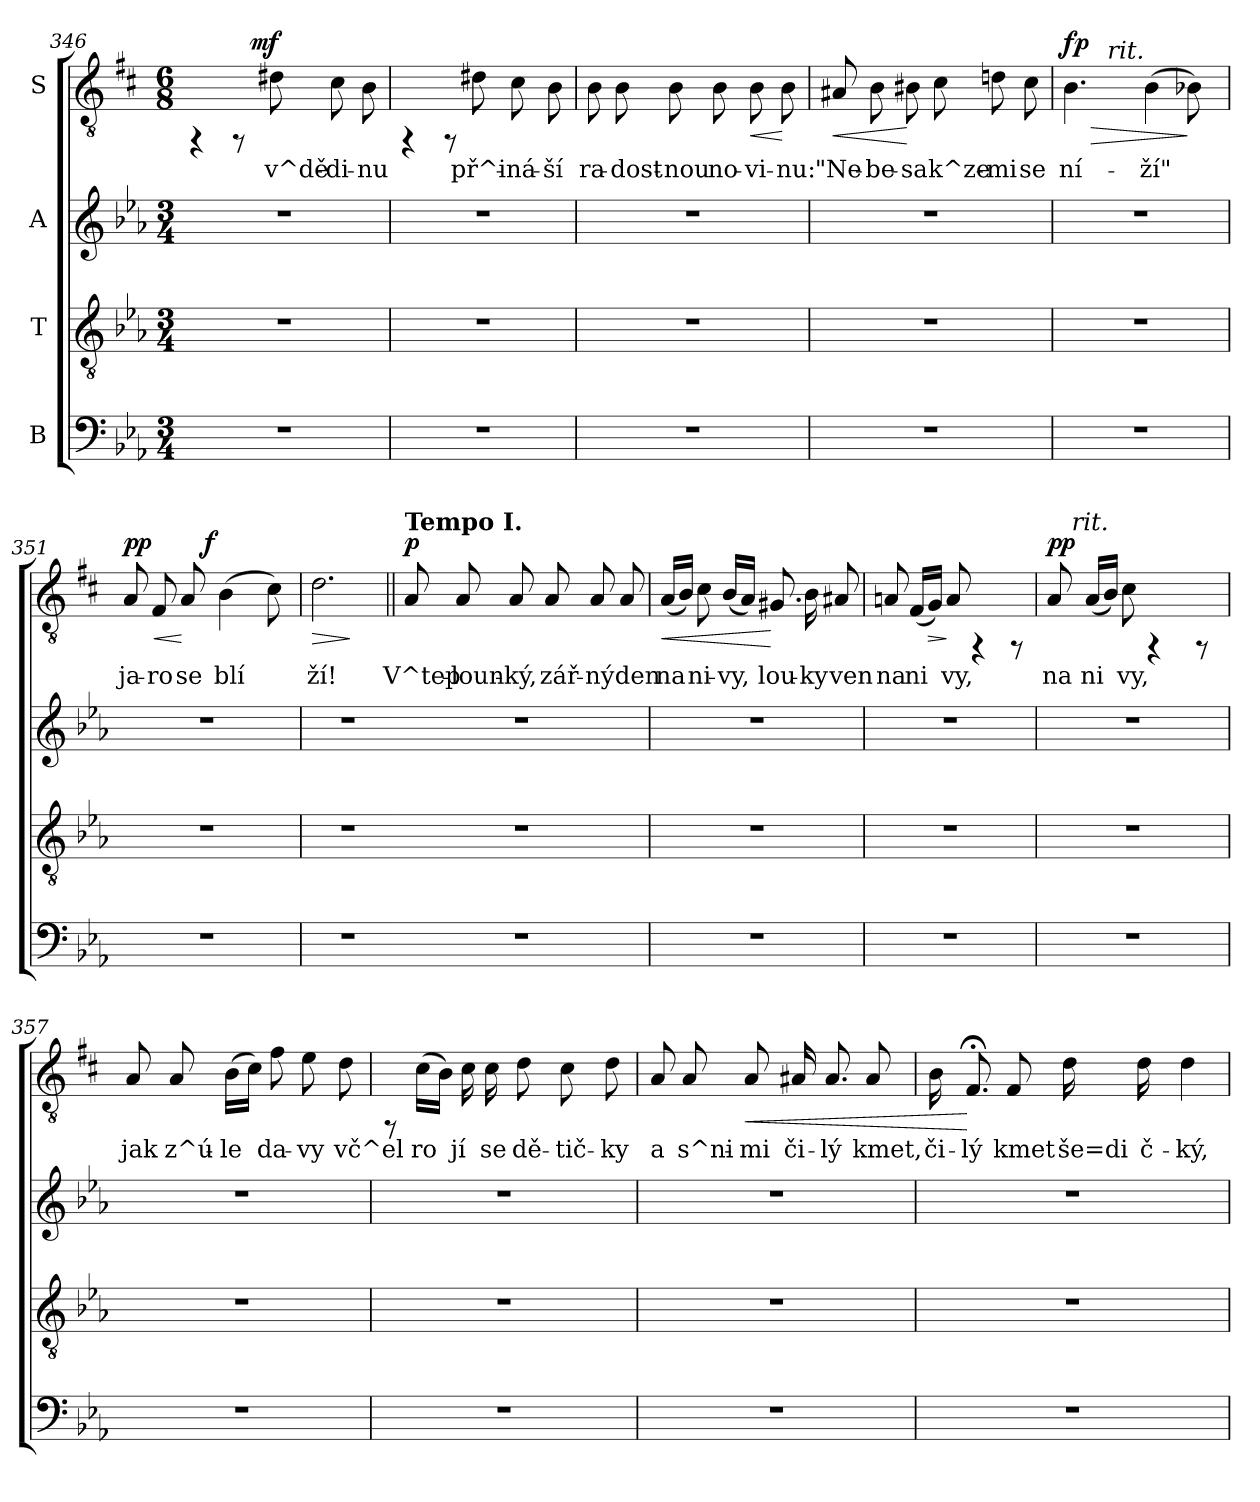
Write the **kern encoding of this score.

**kern	**kern	**kern	**kern	**text	**dynam
*part4	*part3	*part2	*part1	*part1	*part1
*staff4	*staff3	*staff2	*staff1	*staff1	*staff1
*I"B	*I"T	*I"A	*I"S	*	*
*clefF4	*clefGv2	*clefG2	*clefGv2	*	*
*k[b-e-a-]	*k[b-e-a-]	*k[b-e-a-]	*k[f#c#]	*	*
*E-:	*E-:	*E-:	*D:	*	*
*M3/4	*M3/4	*M3/4	*M6/8	*	*
=346	=346	=346	=346	=346	=346
*	*	*	*^	*	*
2.r	2.r	2.r	4rFF	4ryy	.	.
.	.	.	8rFF	16ryy	.	.
!	!	!	!	!	!	!LO:DY:a
.	.	.	.	4..ryy	.	mf
!	!	!	!	!	!LO:LY:b:rj	!
.	.	.	8d#X\	.	v^dě-	.
!	!	!	!	!	!LO:LY:b:rj	!
.	.	.	8c#\	.	-di-	.
!	!	!	!	!	!LO:LY:b:rj	!
.	.	.	8B\	.	-nu	.
*	*	*	*v	*v	*	*
=347	=347	=347	=347	=347	=347
2.r	2.r	2.r	4rFF	.	.
.	.	.	8rFF	.	.
!	!	!	!	!LO:LY:b:rj	!
.	.	.	8d#X\	př^i-	.
!	!	!	!	!LO:LY:b:rj	!
.	.	.	8c#\	-ná-	.
!	!	!	!	!LO:LY:b:rj	!
.	.	.	8B\	-ší	.
=348	=348	=348	=348	=348	=348
!	!	!	!	!LO:LY:b:rj	!
2.r	2.r	2.r	8B\	ra-	.
!	!	!	!	!LO:LY:b:rj	!
.	.	.	8B\	-dost-	.
!	!	!	!	!LO:LY:b:rj	!
.	.	.	8B\	-nou	.
!	!	!	!	!LO:LY:b:rj	!
.	.	.	8B\	no-	.
!	!	!	!	!LO:LY:b:rj	!LO:HP:b
.	.	.	8B\	-vi-	<
!	!	!	!	!LO:LY:b:rj	!
.	.	.	8B\	-nu:	[
!!LO:LB:g=z
=349	=349	=349	=349	=349	=349
!	!	!	!	!LO:LY:b:rj	!LO:HP:b
2.r	2.r	2.r	8A#X/	"Ne-	<
!	!	!	!	!LO:LY:b:rj	!
.	.	.	8B\	-be-	.
!	!	!	!	!LO:LY:b:rj	!
.	.	.	8B#X\	-sa	[
!	!	!	!	!LO:LY:b:rj	!
.	.	.	8c#\	k^ze-	.
!	!	!	!	!LO:LY:b:rj	!
.	.	.	8dn\	-mi	.
!	!	!	!	!LO:LY:b:rj	!
.	.	.	8c#\	se	.
=350	=350	=350	=350	=350	=350
!	!	!	!	!LO:LY:b:rj	!LO:HP:b
!	!	!	!	!	!LO:DY:n=1:a
*	*	*	*^	*	*
2.r	2.r	2.r	4.B\	8ryy	ní-	> fp
.	.	.	.	32.ryy	.	.
!	!	!	!	!LO:TX:a:i:t=rit.	!	!
.	.	.	.	2ryy	.	.
!	!	!	!	!	!LO:LY:b:rj	!
.	.	.	(>4B\	.	-ží"	.
!	!	!	!	!	!LO:LY:b:rj	!
.	.	.	8B-X\)	.	.	]
.	.	.	.	16ryy	.	.
.	.	.	.	64ryy	.	.
=351	=351	=351	=351	=351	=351	=351
!	!	!	!	!	!LO:LY:b:rj	!LO:HP:b
!	!	!	!	!	!	!LO:DY:n=1:a
2.r	2.r	2.r	8A/	4ryy	ja-	< pp
!	!	!	!	!	!LO:LY:b:rj	!
.	.	.	8F#/	.	-ro	.
!	!	!	!	!	!LO:LY:b:rj	!
.	.	.	8A/	16ryy	se	[
.	.	.	.	64ryy	.	.
!	!	!	!	!	!	!LO:DY:n=2:a
.	.	.	.	4ryy	.	f
!	!	!	!	!	!LO:LY:b:rj	!
.	.	.	(>4B\	.	blí-	.
.	.	.	.	8ryy	.	.
!	!	!	!	!	!LO:LY:b:rj	!
.	.	.	8c#\)	.	--	.
.	.	.	.	32.ryy	.	.
=352	=352	=352	=352	=352	=352	=352
!	!	!	!	!	!LO:LY:b:rj	!LO:HP:b
*	*	*	*v	*v	*	*
2.r	2.r	2.r	2.d\	-ží!	>
.	.	.	.	.	]
=353	=353	=353	=353||	=353||	=353||
!	!	!	!LO:TX:a:B:t=Tempo I.	!	!
!	!	!	!	!LO:LY:b:rj	!LO:DY:a
2.r	2.r	2.r	8A/	V^tep-	p
!	!	!	!	!LO:LY:b:rj	!
.	.	.	8A/	-loun-	.
!	!	!	!	!LO:LY:b:rj	!
.	.	.	8A/	-ký,	.
!	!	!	!	!LO:LY:b:rj	!
.	.	.	8A/	zář-	.
!	!	!	!	!LO:LY:b:rj	!
.	.	.	8A/	-ný	.
!	!	!	!	!LO:LY:b:rj	!
.	.	.	8A/	den	.
!!LO:PB:g=z
=354	=354	=354	=354	=354	=354
!	!	!	!	!LO:LY:b:rj	!LO:HP:b
2.r	2.r	2.r	(<16A/L	na	<
!	!	!	!	!LO:LY:b:rj	!
.	.	.	16B/J)	.	.
!	!	!	!	!LO:LY:b:rj	!
.	.	.	8c#\	ni-	.
!	!	!	!	!LO:LY:b:rj	!
.	.	.	(<16B/L	-vy,	.
!	!	!	!	!LO:LY:b:rj	!
.	.	.	16A/J)	.	.
!	!	!	!	!LO:LY:b:rj	!
.	.	.	8.G#X/	lou-	[
!	!	!	!	!LO:LY:b:rj	!
.	.	.	16B\	-ky	.
!	!	!	!	!LO:LY:b:rj	!
.	.	.	8A#X/	ven	.
=355	=355	=355	=355	=355	=355
!	!	!	!	!LO:LY:b:rj	!
2.r	2.r	2.r	8An/	na	.
!	!	!	!	!LO:LY:b:rj	!
.	.	.	(<16F#/L	ni-	.
!	!	!	!	!LO:LY:b:rj	!LO:HP:b
.	.	.	16G/J)	--	>
!	!	!	!	!LO:LY:b:rj	!
.	.	.	8A/	-vy,	]
.	.	.	4rFF	.	.
.	.	.	8rFF	.	.
=356	=356	=356	=356	=356	=356
!	!	!	!	!LO:LY:b:rj	!LO:DY:a
*	*	*	*^	*	*
2.r	2.r	2.r	8A/	16ryy	na	pp
.	.	.	.	64ryy	.	.
!	!	!	!	!LO:TX:a:i:t=rit.	!	!
.	.	.	.	2ryy	.	.
!	!	!	!	!	!LO:LY:b:rj	!
.	.	.	(<16A/L	.	ni-	.
!	!	!	!	!	!LO:LY:b:rj	!
.	.	.	16B/J)	.	--	.
!	!	!	!	!	!LO:LY:b:rj	!
.	.	.	8c#\	.	-vy,	.
.	.	.	4rFF	.	.	.
.	.	.	.	8ryy	.	.
.	.	.	8rFF	.	.	.
.	.	.	.	32.ryy	.	.
=357	=357	=357	=357	=357	=357	=357
!	!	!	!	!	!LO:LY:b:rj	!
*	*	*	*v	*v	*	*
2.r	2.r	2.r	8A/	jak	.
!	!	!	!	!LO:LY:b:rj	!
.	.	.	8A/	z^ú-	.
!	!	!	!	!LO:LY:b:rj	!
.	.	.	(>16B\L	-le	.
!	!	!	!	!LO:LY:b:rj	!
.	.	.	16c#\J)	.	.
!	!	!	!	!LO:LY:b:rj	!
.	.	.	8f#\	da-	.
!	!	!	!	!LO:LY:b:rj	!
.	.	.	8e\	-vy	.
!	!	!	!	!LO:LY:b:rj	!
.	.	.	8d\	vč^el	.
!!LO:LB:g=z
=358	=358	=358	=358	=358	=358
2.r	2.r	2.r	8rFF	.	.
!	!	!	!	!LO:LY:b:rj	!
.	.	.	(>16c#\L	ro-	.
!	!	!	!	!LO:LY:b:rj	!
.	.	.	16B\J)	--	.
!	!	!	!	!LO:LY:b:rj	!
.	.	.	16c#\	-jí	.
!	!	!	!	!LO:LY:b:rj	!
.	.	.	16c#\	se	.
!	!	!	!	!LO:LY:b:rj	!
.	.	.	8d\	dě-	.
!	!	!	!	!LO:LY:b:rj	!
.	.	.	8c#\	-tič-	.
!	!	!	!	!LO:LY:b:rj	!
.	.	.	8d\	-ky	.
=359	=359	=359	=359	=359	=359
!	!	!	!	!LO:LY:b:rj	!
2.r	2.r	2.r	8A/	a	.
!	!	!	!	!LO:LY:b:rj	!
.	.	.	8A/	s^ni-	.
!	!	!	!	!LO:LY:b:rj	!LO:HP:b
.	.	.	8A/	-mi	<
!	!	!	!	!LO:LY:b:rj	!
.	.	.	16A#X/	či-	.
!	!	!	!	!LO:LY:b:rj	!
.	.	.	8.A#/	-lý	.
!	!	!	!	!LO:LY:b:rj	!
.	.	.	8A#/	kmet,	.
=360	=360	=360	=360	=360	=360
!	!	!	!	!LO:LY:b:rj	!
2.r	2.r	2.r	16B\	či-	.
!	!	!	!	!LO:LY:b:rj	!
.	.	.	8.F#;</	-lý	[
!	!	!	!	!LO:LY:b:rj	!
.	.	.	8F#/	kmet	.
!	!	!	!	!LO:LY:b:rj	!
.	.	.	16d\	še=di	.
!	!	!	!	!LO:LY:b:rj	!
.	.	.	16d\	č-	.
!	!	!	!	!LO:LY:b:rj	!
.	.	.	4d\	-ký,	.
=	=	=	=	=	=
*-	*-	*-	*-	*-	*-
